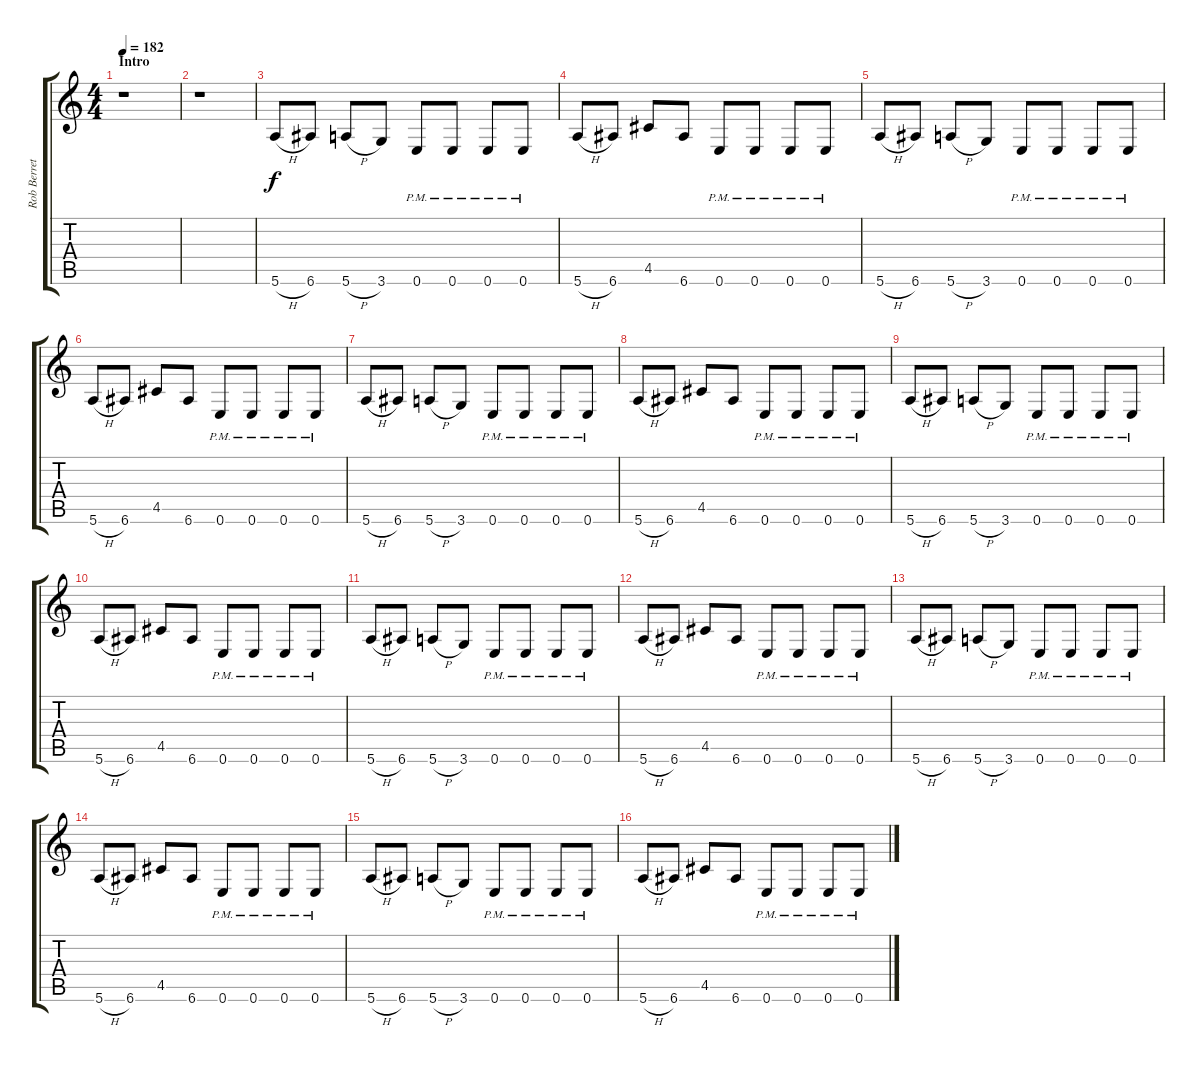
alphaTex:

\track ("Rob Berrett" "Rob Berret") {instrument distortionguitar}
\staff {score tabs}
\tuning (E4 B3 G3 D3 A2 E2) {hide}
\ts (4 4)
\section ("" "Intro")
\tempo 182
\clef g2
\ks c
r.1{dy f instrument distortionguitar} |
r.1 |
5.6{h}.8 6.6.8 5.6{h}.8 3.6.8 0.6{pm}.8 0.6{pm}.8 0.6{pm}.8 0.6{pm}.8 |
5.6{h}.8 6.6.8 4.5.8 6.6.8 0.6{pm}.8 0.6{pm}.8 0.6{pm}.8 0.6{pm}.8 |
5.6{h}.8 6.6.8 5.6{h}.8 3.6.8 0.6{pm}.8 0.6{pm}.8 0.6{pm}.8 0.6{pm}.8 |
5.6{h}.8 6.6.8 4.5.8 6.6.8 0.6{pm}.8 0.6{pm}.8 0.6{pm}.8 0.6{pm}.8 |
5.6{h}.8 6.6.8 5.6{h}.8 3.6.8 0.6{pm}.8 0.6{pm}.8 0.6{pm}.8 0.6{pm}.8 |
5.6{h}.8 6.6.8 4.5.8 6.6.8 0.6{pm}.8 0.6{pm}.8 0.6{pm}.8 0.6{pm}.8 |
5.6{h}.8 6.6.8 5.6{h}.8 3.6.8 0.6{pm}.8 0.6{pm}.8 0.6{pm}.8 0.6{pm}.8 |
5.6{h}.8 6.6.8 4.5.8 6.6.8 0.6{pm}.8 0.6{pm}.8 0.6{pm}.8 0.6{pm}.8 |
5.6{h}.8 6.6.8 5.6{h}.8 3.6.8 0.6{pm}.8 0.6{pm}.8 0.6{pm}.8 0.6{pm}.8 |
5.6{h}.8 6.6.8 4.5.8 6.6.8 0.6{pm}.8 0.6{pm}.8 0.6{pm}.8 0.6{pm}.8 |
5.6{h}.8 6.6.8 5.6{h}.8 3.6.8 0.6{pm}.8 0.6{pm}.8 0.6{pm}.8 0.6{pm}.8 |
5.6{h}.8 6.6.8 4.5.8 6.6.8 0.6{pm}.8 0.6{pm}.8 0.6{pm}.8 0.6{pm}.8 |
5.6{h}.8 6.6.8 5.6{h}.8 3.6.8 0.6{pm}.8 0.6{pm}.8 0.6{pm}.8 0.6{pm}.8 |
5.6{h}.8 6.6.8 4.5.8 6.6.8 0.6{pm}.8 0.6{pm}.8 0.6{pm}.8 0.6{pm}.8
